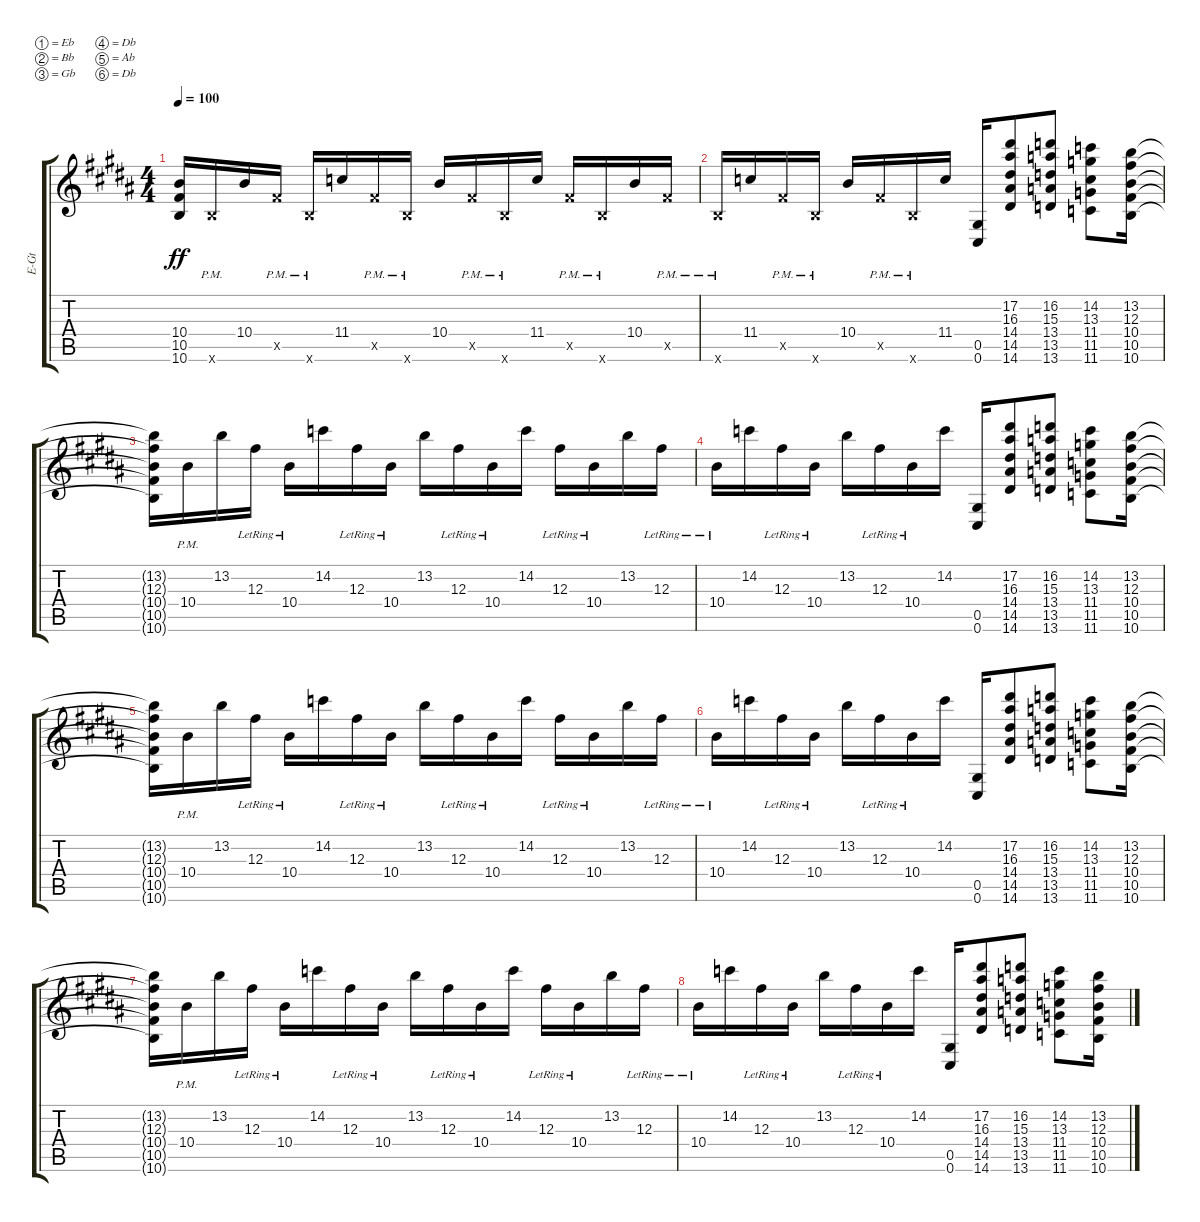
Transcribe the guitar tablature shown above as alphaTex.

\bracketExtendMode groupsimilarinstruments
\otherSystemsTrackNameOrientation horizontal
\track ("Electric Guitar 2" "E-Gt") {instrument distortionguitar}
\staff {score tabs}
\tuning (Eb4 Bb3 Gb3 Db3 Ab2 Db2)
\ts (4 4)
\tempo 100
\clef g2
\ks b
(10.6{t acc forcenatural} 10.5{t acc forcenatural} 10.4{t acc forcenatural}).16{dy ff beam Up} 10.6{pm x acc forcenatural}.16{beam Up} 10.4{acc forcenatural}.16{beam Up} 10.5{pm x acc forcenatural}.16{beam Up} 10.6{pm x acc forcenatural}.16{beam Up} 11.4{acc b}.16{beam Up} 10.5{pm x acc forcenatural}.16{beam Up} 10.6{pm x acc forcenatural}.16{beam Up} 10.4{acc forcenatural}.16{beam Up} 10.5{pm x acc forcenatural}.16{beam Up} 10.6{pm x acc forcenatural}.16{beam Up} 11.4{acc b}.16{beam Up} 10.5{pm x acc forcenatural}.16{beam Up} 10.6{pm x acc forcenatural}.16{beam Up} 10.4{acc forcenatural}.16{beam Up} 10.5{pm x acc forcenatural}.16{beam Up} |
10.6{pm x acc forcenatural}.16{beam Up} 11.4{acc b}.16{beam Up} 10.5{pm x acc forcenatural}.16{beam Up} 10.6{pm x acc forcenatural}.16{beam Up} 10.4{acc forcenatural}.16{beam Up} 10.5{pm x acc forcenatural}.16{beam Up} 10.6{pm x acc forcenatural}.16{beam Up} 11.4{acc b}.16{beam Up} (0.6{acc forcenatural} 0.5{acc forcenatural}).16{beam Up} (14.6{acc forcenatural} 14.5{acc forcenatural} 14.4{acc forcenatural} 16.3{acc forcenatural} 17.2{acc forcenatural}).8{beam Up} (13.5{acc b} 13.6{acc b} 13.4{acc b} 15.3{acc b} 16.2{acc b}).8{beam Up} (11.5{acc b} 11.6{acc b} 11.4{acc b} 13.3{acc b} 14.2{acc b}).8{beam Down} (10.6{acc forcenatural} 10.5{acc forcenatural} 10.4{acc forcenatural} 12.3{acc forcenatural} 13.2{acc forcenatural}).16{beam Down} |
(10.6{t acc forcenatural} 10.5{t acc forcenatural} 10.4{t acc forcenatural} 13.2{t acc forcenatural} 12.3{t acc forcenatural}).16{beam Down} 10.4{pm acc forcenatural}.16{beam Down} 13.2{acc forcenatural}.16{beam Down} 12.3{lr acc forcenatural}.16{beam Down} 10.4{lr acc forcenatural}.16{beam Down} 14.2{acc b}.16{beam Down} 12.3{lr acc forcenatural}.16{beam Down} 10.4{lr acc forcenatural}.16{beam Down} 13.2{acc forcenatural}.16{beam Down} 12.3{lr acc forcenatural}.16{beam Down} 10.4{lr acc forcenatural}.16{beam Down} 14.2{acc b}.16{beam Down} 12.3{lr acc forcenatural}.16{beam Down} 10.4{lr acc forcenatural}.16{beam Down} 13.2{acc forcenatural}.16{beam Down} 12.3{lr acc forcenatural}.16{beam Down} |
10.4{lr acc forcenatural}.16{beam Down} 14.2{acc b}.16{beam Down} 12.3{lr acc forcenatural}.16{beam Down} 10.4{lr acc forcenatural}.16{beam Down} 13.2{acc forcenatural}.16{beam Down} 12.3{lr acc forcenatural}.16{beam Down} 10.4{lr acc forcenatural}.16{beam Down} 14.2{acc b}.16{beam Down} (0.6{acc forcenatural} 0.5{acc forcenatural}).16{beam Up} (14.6{acc forcenatural} 14.5{acc forcenatural} 14.4{acc forcenatural} 17.2{acc forcenatural} 16.3{acc forcenatural}).8{beam Up} (13.5{acc b} 13.6{acc b} 13.4{acc b} 15.3{acc b} 16.2{acc b}).8{beam Up} (11.5{acc b} 11.6{acc b} 11.4{acc b} 13.3{acc b} 14.2{acc b}).8{beam Down} (10.6{acc forcenatural} 10.5{acc forcenatural} 10.4{acc forcenatural} 12.3{acc forcenatural} 13.2{acc forcenatural}).16{beam Down} |
(10.6{t acc forcenatural} 10.5{t acc forcenatural} 10.4{t acc forcenatural} 13.2{t acc forcenatural} 12.3{t acc forcenatural}).16{beam Down} 10.4{pm acc forcenatural}.16{beam Down} 13.2{acc forcenatural}.16{beam Down} 12.3{lr acc forcenatural}.16{beam Down} 10.4{lr acc forcenatural}.16{beam Down} 14.2{acc b}.16{beam Down} 12.3{lr acc forcenatural}.16{beam Down} 10.4{lr acc forcenatural}.16{beam Down} 13.2{acc forcenatural}.16{beam Down} 12.3{lr acc forcenatural}.16{beam Down} 10.4{lr acc forcenatural}.16{beam Down} 14.2{acc b}.16{beam Down} 12.3{lr acc forcenatural}.16{beam Down} 10.4{lr acc forcenatural}.16{beam Down} 13.2{acc forcenatural}.16{beam Down} 12.3{lr acc forcenatural}.16{beam Down} |
10.4{lr acc forcenatural}.16{beam Down} 14.2{acc b}.16{beam Down} 12.3{lr acc forcenatural}.16{beam Down} 10.4{lr acc forcenatural}.16{beam Down} 13.2{acc forcenatural}.16{beam Down} 12.3{lr acc forcenatural}.16{beam Down} 10.4{lr acc forcenatural}.16{beam Down} 14.2{acc b}.16{beam Down} (0.6{acc forcenatural} 0.5{acc forcenatural}).16{beam Up} (14.6{acc forcenatural} 14.5{acc forcenatural} 14.4{acc forcenatural} 17.2{acc forcenatural} 16.3{acc forcenatural}).8{beam Up} (13.5{acc b} 13.6{acc b} 13.4{acc b} 15.3{acc b} 16.2{acc b}).8{beam Up} (11.5{acc b} 11.6{acc b} 11.4{acc b} 13.3{acc b} 14.2{acc b}).8{beam Down} (10.6{acc forcenatural} 10.5{acc forcenatural} 10.4{acc forcenatural} 12.3{acc forcenatural} 13.2{acc forcenatural}).16{beam Down} |
(10.6{t acc forcenatural} 10.5{t acc forcenatural} 10.4{t acc forcenatural} 13.2{t acc forcenatural} 12.3{t acc forcenatural}).16{beam Down} 10.4{pm acc forcenatural}.16{beam Down} 13.2{acc forcenatural}.16{beam Down} 12.3{lr acc forcenatural}.16{beam Down} 10.4{lr acc forcenatural}.16{beam Down} 14.2{acc b}.16{beam Down} 12.3{lr acc forcenatural}.16{beam Down} 10.4{lr acc forcenatural}.16{beam Down} 13.2{acc forcenatural}.16{beam Down} 12.3{lr acc forcenatural}.16{beam Down} 10.4{lr acc forcenatural}.16{beam Down} 14.2{acc b}.16{beam Down} 12.3{lr acc forcenatural}.16{beam Down} 10.4{lr acc forcenatural}.16{beam Down} 13.2{acc forcenatural}.16{beam Down} 12.3{lr acc forcenatural}.16{beam Down} |
10.4{lr acc forcenatural}.16{beam Down} 14.2{acc b}.16{beam Down} 12.3{lr acc forcenatural}.16{beam Down} 10.4{lr acc forcenatural}.16{beam Down} 13.2{acc forcenatural}.16{beam Down} 12.3{lr acc forcenatural}.16{beam Down} 10.4{lr acc forcenatural}.16{beam Down} 14.2{acc b}.16{beam Down} (0.6{acc forcenatural} 0.5{acc forcenatural}).16{beam Up} (14.6{acc forcenatural} 14.5{acc forcenatural} 14.4{acc forcenatural} 17.2{acc forcenatural} 16.3{acc forcenatural}).8{beam Up} (13.5{acc b} 13.6{acc b} 13.4{acc b} 15.3{acc b} 16.2{acc b}).8{beam Up} (11.5{acc b} 11.6{acc b} 11.4{acc b} 13.3{acc b} 14.2{acc b}).8{beam Down} (10.6{acc forcenatural} 10.5{acc forcenatural} 10.4{acc forcenatural} 12.3{acc forcenatural} 13.2{acc forcenatural}).16{beam Down}
